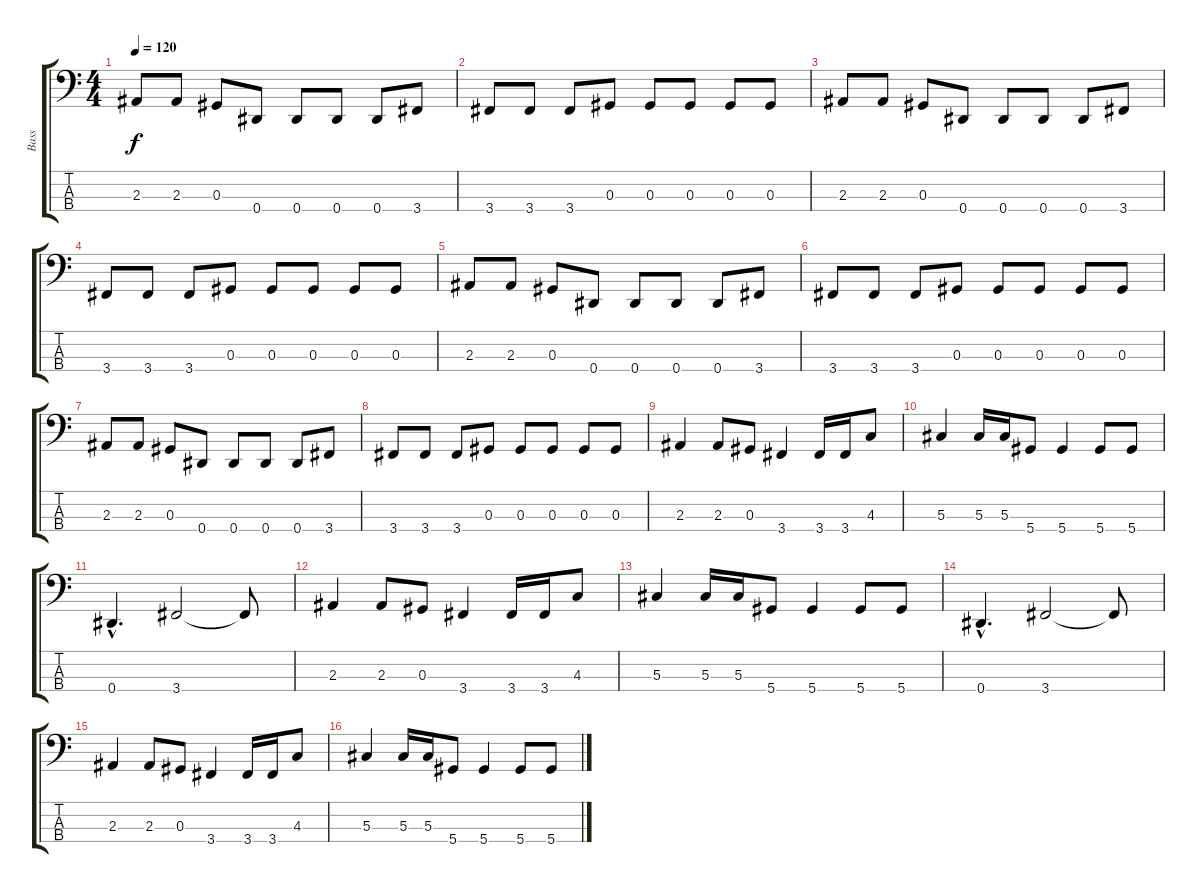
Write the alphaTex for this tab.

\track ("Bass" "Bass") {instrument electricbassfinger}
\staff {score tabs}
\tuning (Gb2 Db2 Ab1 Eb1) {hide}
\ts (4 4)
\tempo 120
\clef f4
\ks c
2.3.8{dy f} 2.3.8 0.3.8 0.4.8 0.4.8 0.4.8 0.4.8 3.4.8 |
3.4.8 3.4.8 3.4.8 0.3.8 0.3.8 0.3.8 0.3.8 0.3.8 |
2.3.8 2.3.8 0.3.8 0.4.8 0.4.8 0.4.8 0.4.8 3.4.8 |
3.4.8 3.4.8 3.4.8 0.3.8 0.3.8 0.3.8 0.3.8 0.3.8 |
2.3.8 2.3.8 0.3.8 0.4.8 0.4.8 0.4.8 0.4.8 3.4.8 |
3.4.8 3.4.8 3.4.8 0.3.8 0.3.8 0.3.8 0.3.8 0.3.8 |
2.3.8 2.3.8 0.3.8 0.4.8 0.4.8 0.4.8 0.4.8 3.4.8 |
3.4.8 3.4.8 3.4.8 0.3.8 0.3.8 0.3.8 0.3.8 0.3.8 |
2.3.4 2.3.8 0.3.8 3.4.4 3.4.16 3.4.16 4.3.8 |
5.3.4 5.3.16 5.3.16 5.4.8 5.4.4 5.4.8 5.4.8 |
0.4{hac}.4{d} 3.4.2 3.4{t}.8 |
2.3.4 2.3.8 0.3.8 3.4.4 3.4.16 3.4.16 4.3.8 |
5.3.4 5.3.16 5.3.16 5.4.8 5.4.4 5.4.8 5.4.8 |
0.4{hac}.4{d} 3.4.2 3.4{t}.8 |
2.3.4 2.3.8 0.3.8 3.4.4 3.4.16 3.4.16 4.3.8 |
5.3.4 5.3.16 5.3.16 5.4.8 5.4.4 5.4.8 5.4.8
